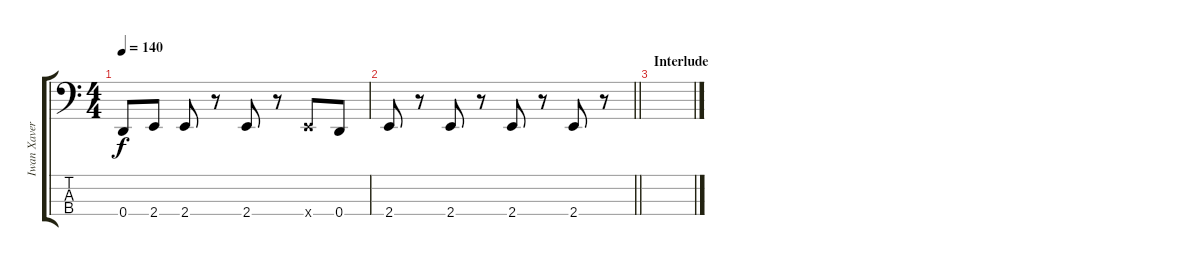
\track ("Iwan Xaverius" "Iwan Xaver") {instrument electricbassfinger}
\staff {score tabs}
\tuning (G2 D2 A1 D1) {hide}
\ts (4 4)
\tempo 140
\clef f4
\ks c
0.4.8{dy f} 2.4.8 2.4.8 r.8 2.4.8 r.8 2.4{x}.8 0.4.8 |
\barLineRight lightlight
2.4.8 r.8 2.4.8 r.8 2.4.8 r.8 2.4.8 r.8 |
\section ("" "Interlude")
